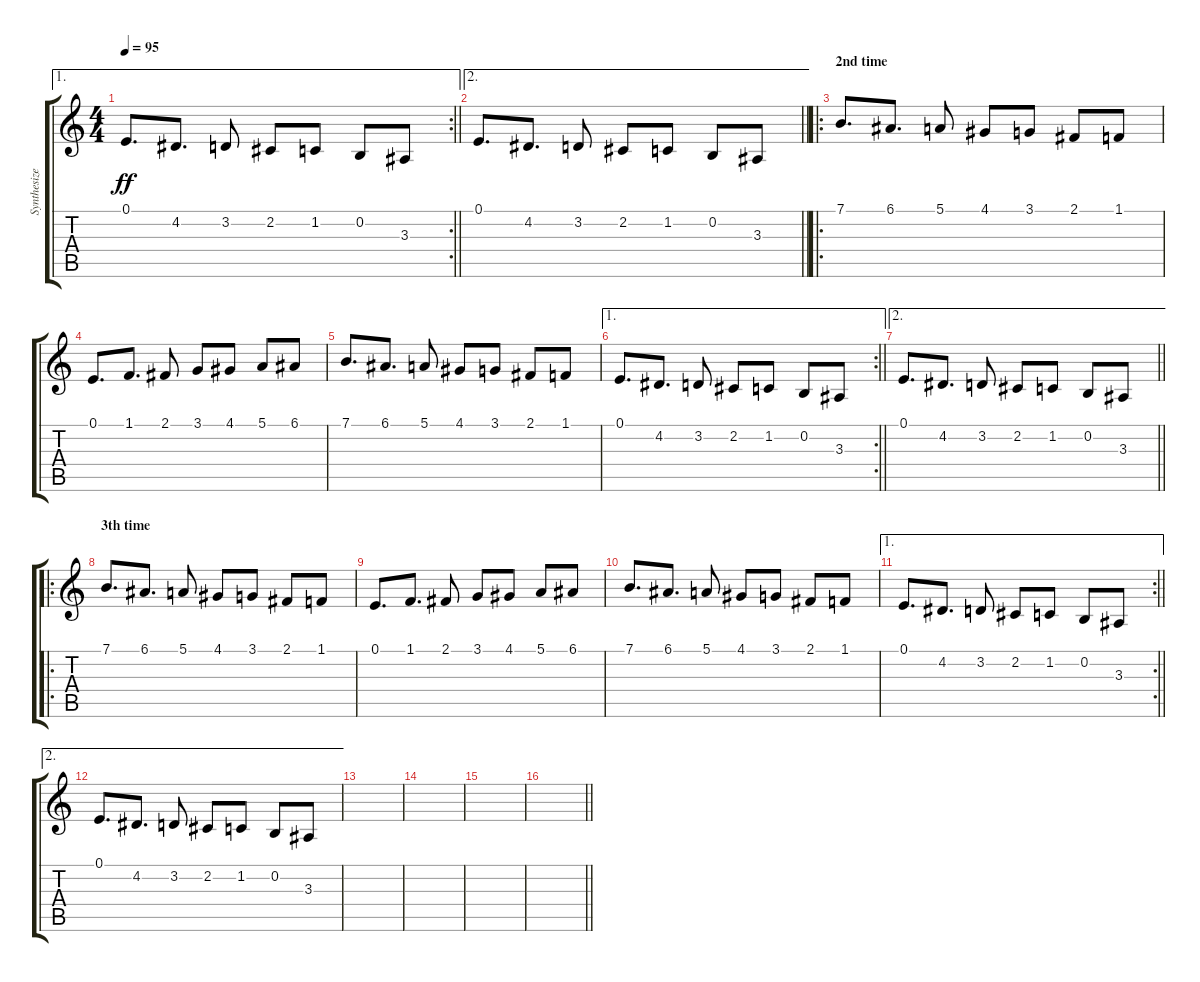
\track ("Synthesizer" "Synthesize") {instrument lead3calliope}
\staff {score tabs}
\tuning (E4 B3 G3 D3 A2 E2) {hide}
\ae 1
\rc 2
\ts (4 4)
\tempo 95
\clef g2
\barLineRight lightlight
\ks c
0.1.8{d dy ff} 4.2.8{d} 3.2.8 2.2.8 1.2.8 0.2.8 3.3.8 |
\ae 2
\barLineRight lightlight
0.1.8{d} 4.2.8{d} 3.2.8 2.2.8 1.2.8 0.2.8 3.3.8 |
\ro
\section ("" "2nd time")
7.1.8{d instrument lead3calliope} 6.1.8{d} 5.1.8 4.1.8 3.1.8 2.1.8 1.1.8 |
0.1.8{d} 1.1.8{d} 2.1.8 3.1.8 4.1.8 5.1.8 6.1.8 |
7.1.8{d} 6.1.8{d} 5.1.8 4.1.8 3.1.8 2.1.8 1.1.8 |
\ae 1
\rc 2
\barLineRight lightlight
0.1.8{d} 4.2.8{d} 3.2.8 2.2.8 1.2.8 0.2.8 3.3.8 |
\ae 2
\barLineRight lightlight
0.1.8{d} 4.2.8{d} 3.2.8 2.2.8 1.2.8 0.2.8 3.3.8 |
\ro
\section ("" "3th time")
7.1.8{d instrument lead3calliope} 6.1.8{d} 5.1.8 4.1.8 3.1.8 2.1.8 1.1.8 |
0.1.8{d} 1.1.8{d} 2.1.8 3.1.8 4.1.8 5.1.8 6.1.8 |
7.1.8{d} 6.1.8{d} 5.1.8 4.1.8 3.1.8 2.1.8 1.1.8 |
\ae 1
\rc 2
\barLineRight lightlight
0.1.8{d} 4.2.8{d} 3.2.8 2.2.8 1.2.8 0.2.8 3.3.8 |
\ae 2
0.1.8{d} 4.2.8{d} 3.2.8 2.2.8 1.2.8 0.2.8 3.3.8 |
|
|
|
\barLineRight lightlight
